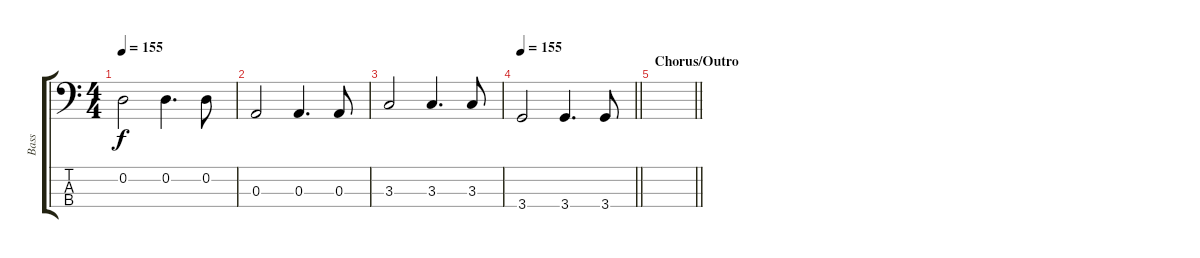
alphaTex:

\track ("Bass" "Bass") {instrument electricbasspick}
\staff {score tabs}
\tuning (G2 D2 A1 E1) {hide}
\ts (4 4)
\tempo 155
\clef f4
\ks c
0.2.2{dy f} 0.2.4{d} 0.2.8 |
0.3.2 0.3.4{d} 0.3.8 |
3.3.2 3.3.4{d} 3.3.8 |
\tempo 155
\barLineRight lightlight
3.4.2 3.4.4{d} 3.4.8 |
\section ("" "Chorus/Outro")
\barLineRight lightlight
